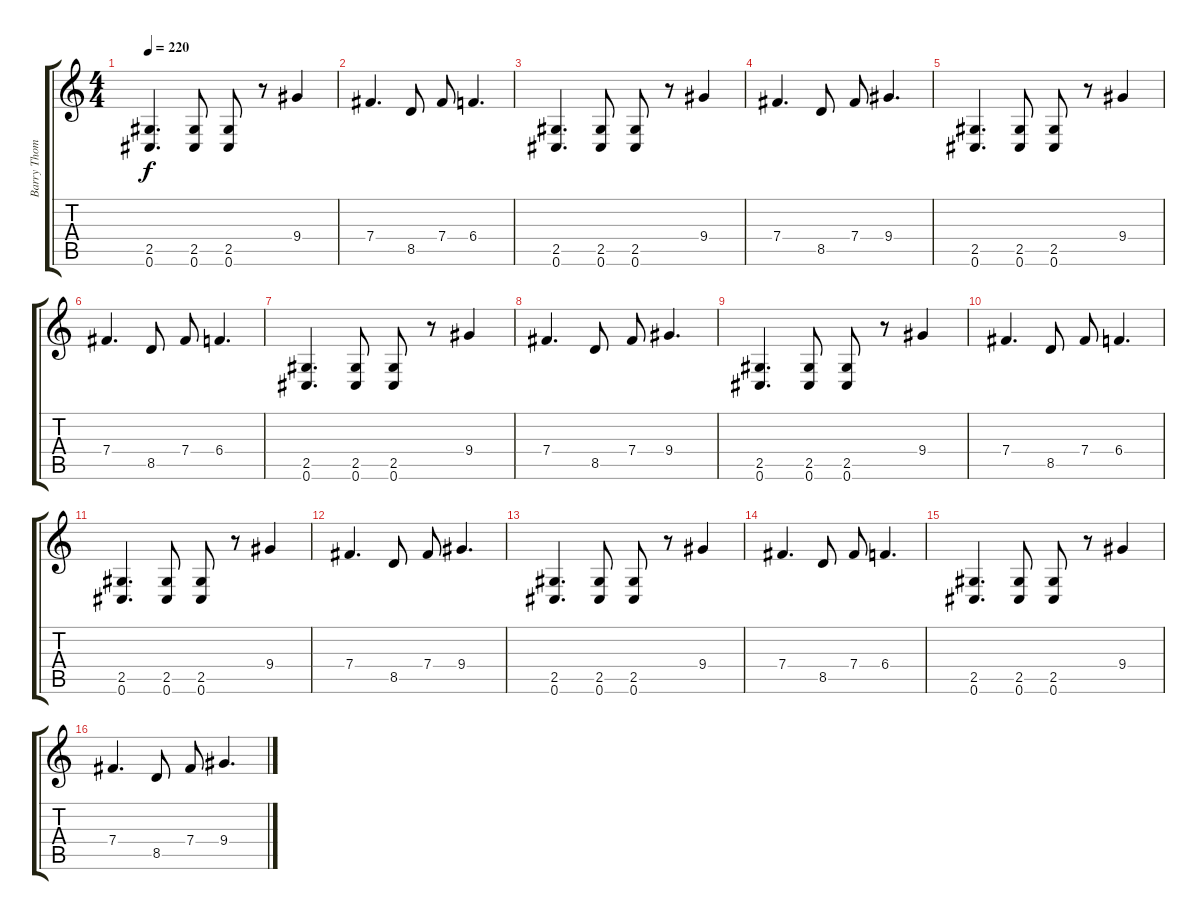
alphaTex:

\track ("Barry Thomson" "Barry Thom") {instrument distortionguitar}
\staff {score tabs}
\tuning (Db4 Ab3 E3 B2 Gb2 Db2) {hide}
\ts (4 4)
\tempo 220
\clef g2
\ks c
(2.5 0.6).4{d dy f} (2.5 0.6).8 (2.5 0.6).8 r.8 9.4.4 |
7.4.4{d} 8.5.8 7.4.8 6.4.4{d} |
(2.5 0.6).4{d} (2.5 0.6).8 (2.5 0.6).8 r.8 9.4.4 |
7.4.4{d} 8.5.8 7.4.8 9.4.4{d} |
(2.5 0.6).4{d} (2.5 0.6).8 (2.5 0.6).8 r.8 9.4.4 |
7.4.4{d} 8.5.8 7.4.8 6.4.4{d} |
(2.5 0.6).4{d} (2.5 0.6).8 (2.5 0.6).8 r.8 9.4.4 |
7.4.4{d} 8.5.8 7.4.8 9.4.4{d} |
(2.5 0.6).4{d} (2.5 0.6).8 (2.5 0.6).8 r.8 9.4.4 |
7.4.4{d} 8.5.8 7.4.8 6.4.4{d} |
(2.5 0.6).4{d} (2.5 0.6).8 (2.5 0.6).8 r.8 9.4.4 |
7.4.4{d} 8.5.8 7.4.8 9.4.4{d} |
(2.5 0.6).4{d} (2.5 0.6).8 (2.5 0.6).8 r.8 9.4.4 |
7.4.4{d} 8.5.8 7.4.8 6.4.4{d} |
(2.5 0.6).4{d} (2.5 0.6).8 (2.5 0.6).8 r.8 9.4.4 |
7.4.4{d} 8.5.8 7.4.8 9.4.4{d}
